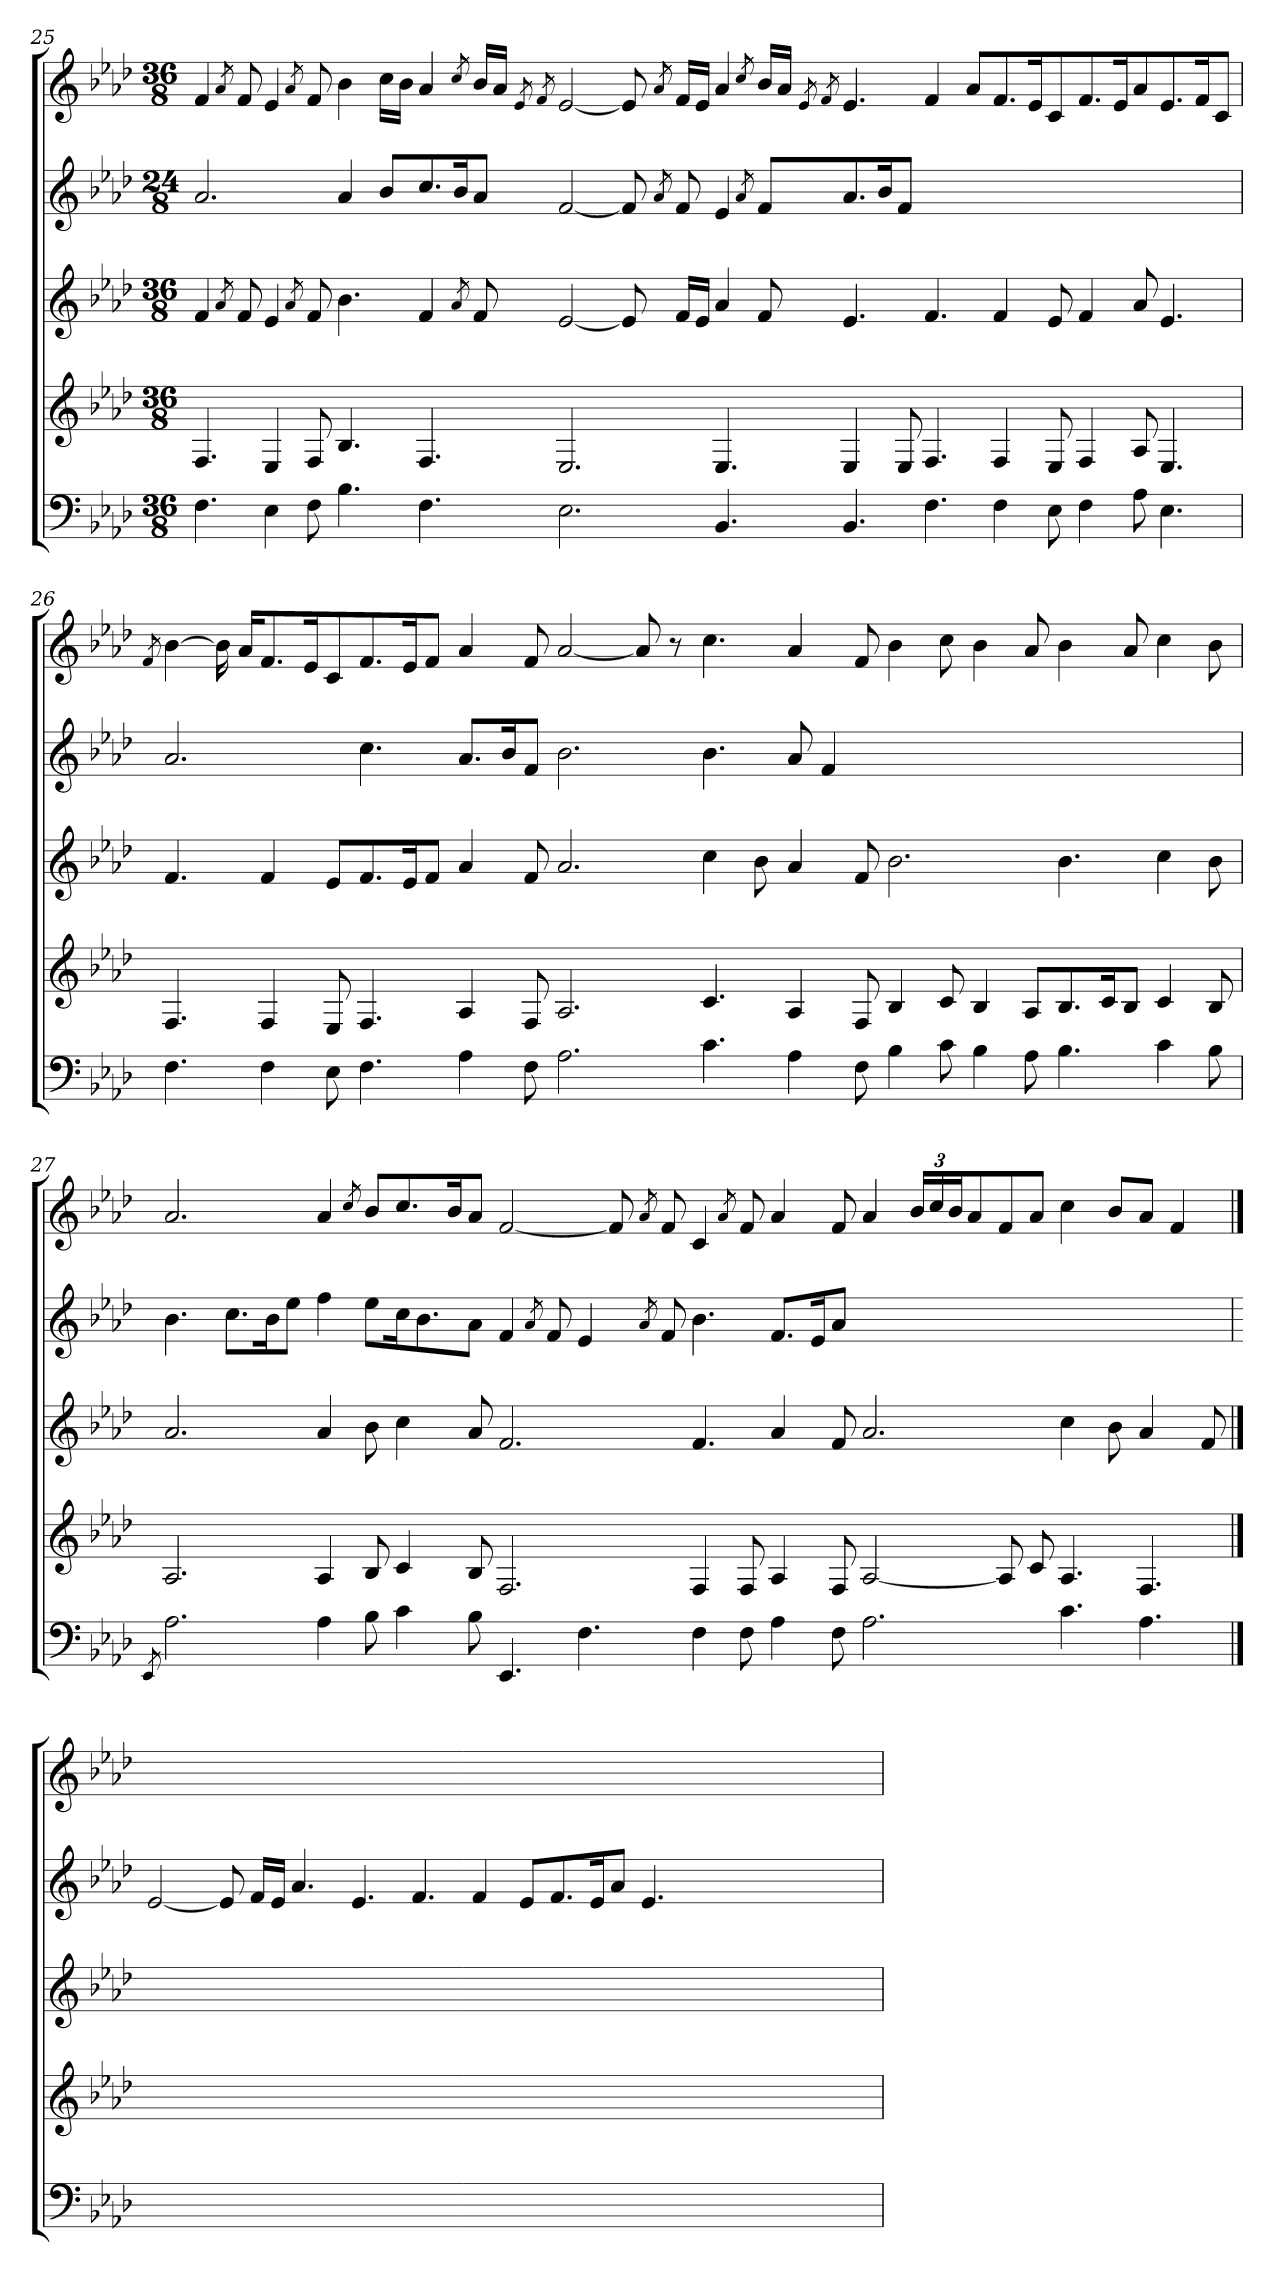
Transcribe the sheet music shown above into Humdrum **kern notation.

**kern	**kern	**kern	**kern	**kern
*part5	*part4	*part3	*part2	*part1
*staff5	*staff4	*staff3	*staff2	*staff1
*clefF4	*clefG2	*clefG2	*clefG2	*clefG2
*k[b-e-a-d-]	*k[b-e-a-d-]	*k[b-e-a-d-]	*k[b-e-a-d-]	*k[b-e-a-d-]
*M36/8	*M36/8	*M36/8	*M24/8	*M36/8
=25	=25	=25	=25	=25
4.F	4.F	4f	2.a-	4f
.	.	8qa-	.	8qa-
.	.	8f	.	8f
4E-	4E-	4e-	.	4e-
.	.	8qa-	.	8qa-
8F	8F	8f	.	8f
4.B-	4.B-	4.b-	4a-	4b-
.	.	.	8b-/L	16cc\LL
.	.	.	.	16b-\JJ
4.F	4.F	4f	8.cc/	4a-
.	.	.	16b-/K	.
.	.	8qa-	.	8qcc
.	.	8f	8a-/J	16b-/LL
.	.	.	.	16a-/JJ
.	.	.	.	8qe-
.	.	.	.	8qf
2.E-	2.E-	[2e-	[2f	[2e-
.	.	8e-]	8f]	8e-]
.	.	.	8qa-	8qa-
.	.	16f/LL	8f	16f/LL
.	.	16e-/JJ	.	16e-/JJ
4.BB-	4.E-	4a-	4e-	4a-
.	.	.	8qa-	8qcc
.	.	8f	8f/L	16b-/LL
.	.	.	.	16a-/JJ
.	.	.	.	8qe-
.	.	.	.	8qf
4.BB-	4E-	4.e-	8.a-/	4.e-
.	.	.	16b-/K	.
.	8E-	.	8f/J	.
4.F	4.F	4.f	1.ryy	4f
.	.	.	.	8a-/L
4F	4F	4f	.	8.f/
.	.	.	.	16e-/K
8E-	8E-	8e-	.	8c/
4F	4F	4f	.	8.f/
.	.	.	.	16e-/K
8A-	8A-	8a-	.	8a-/
4.E-	4.E-	4.e-	.	8.e-/
.	.	.	.	16f/K
.	.	.	.	8c/J
=26	=26	=26	=26	=26
.	.	.	.	8qf
4.F	4.F	4.f	2.a-	[4b-
.	.	.	.	16b-]
.	.	.	.	16a-/KL
4F	4F	4f	.	8.f/
.	.	.	.	16e-/K
8E-	8E-	8e-/L	.	8c/
4.F	4.F	8.f/	4.cc	8.f/
.	.	16e-/K	.	16e-/K
.	.	8f/J	.	8f/J
4A-	4A-	4a-	8.a-/L	4a-
.	.	.	16b-/K	.
8F	8F	8f	8f/J	8f
2.A-	2.A-	2.a-	2.b-	[2a-
.	.	.	.	8a-]
.	.	.	.	8r
4.c	4.c	4cc	4.b-	4.cc
.	.	8b-	.	.
4A-	4A-	4a-	8a-	4a-
.	.	.	4f	.
8F	8F	8f	.	8f
4B-	4B-	2.b-	1.ryy	4b-
8c	8c	.	.	8cc
4B-	4B-	.	.	4b-
8A-	8A-/L	.	.	8a-
4.B-	8.B-/	4.b-	.	4b-
.	16c/K	.	.	.
.	8B-/J	.	.	8a-
4c	4c	4cc	.	4cc
8B-	8B-	8b-	.	8b-
=27	=27	=27	=27	=27
8qEE-	.	.	.	.
2.A-	2.A-	2.a-	4.b-	2.a-
.	.	.	8.cc\L	.
.	.	.	16b-\K	.
.	.	.	8ee-\J	.
4A-	4A-	4a-	4ff	4a-
.	.	.	.	8qcc
8B-	8B-	8b-	8ee-\L	8b-/L
4c	4c	4cc	16cc\K	8.cc/
.	.	.	8.b-\	.
.	.	.	.	16b-/K
8B-	8B-	8a-	8a-\J	8a-/J
4.EE-	2.F	2.f	4f	[2f
.	.	.	8qa-	.
.	.	.	8f	.
4.F	.	.	4e-	.
.	.	.	.	8f]
.	.	.	8qa-	8qa-
.	.	.	8f	8f
4F	4F	4.f	4.b-	4c
.	.	.	.	8qa-
8F	8F	.	.	8f
4A-	4A-	4a-	8.f/L	4a-
.	.	.	16e-/K	.
8F	8F	8f	8a-/J	8f
2.A-	[2A-	2.a-	1.ryy	4a-
.	.	.	.	24b-/LL
.	.	.	.	24cc/
.	.	.	.	24b-/J
.	.	.	.	8a-/
.	8A-]	.	.	8f/
.	8c	.	.	8a-/J
4.c	4.A-	4cc	.	4cc
.	.	8b-	.	8b-/L
4.A-	4.F	4a-	.	8a-/J
.	.	.	.	4f
.	.	8f	.	.
==	==	==	=	==
00ryy	00ryy	00ryy	[2e-	00ryy
.	.	.	8e-]	.
.	.	.	16f/LL	.
.	.	.	16e-/JJ	.
.	.	.	4.a-	.
.	.	.	4.e-	.
.	.	.	4.f	.
.	.	.	4f	.
.	.	.	8e-/L	.
.	.	.	8.f/	.
.	.	.	16e-/K	.
.	.	.	8a-/J	.
.	.	.	4.e-	.
.	.	.	1.ryy	.
2ryy	2ryy	2ryy	.	2ryy
=	=	=	=	=
*-	*-	*-	*-	*-
